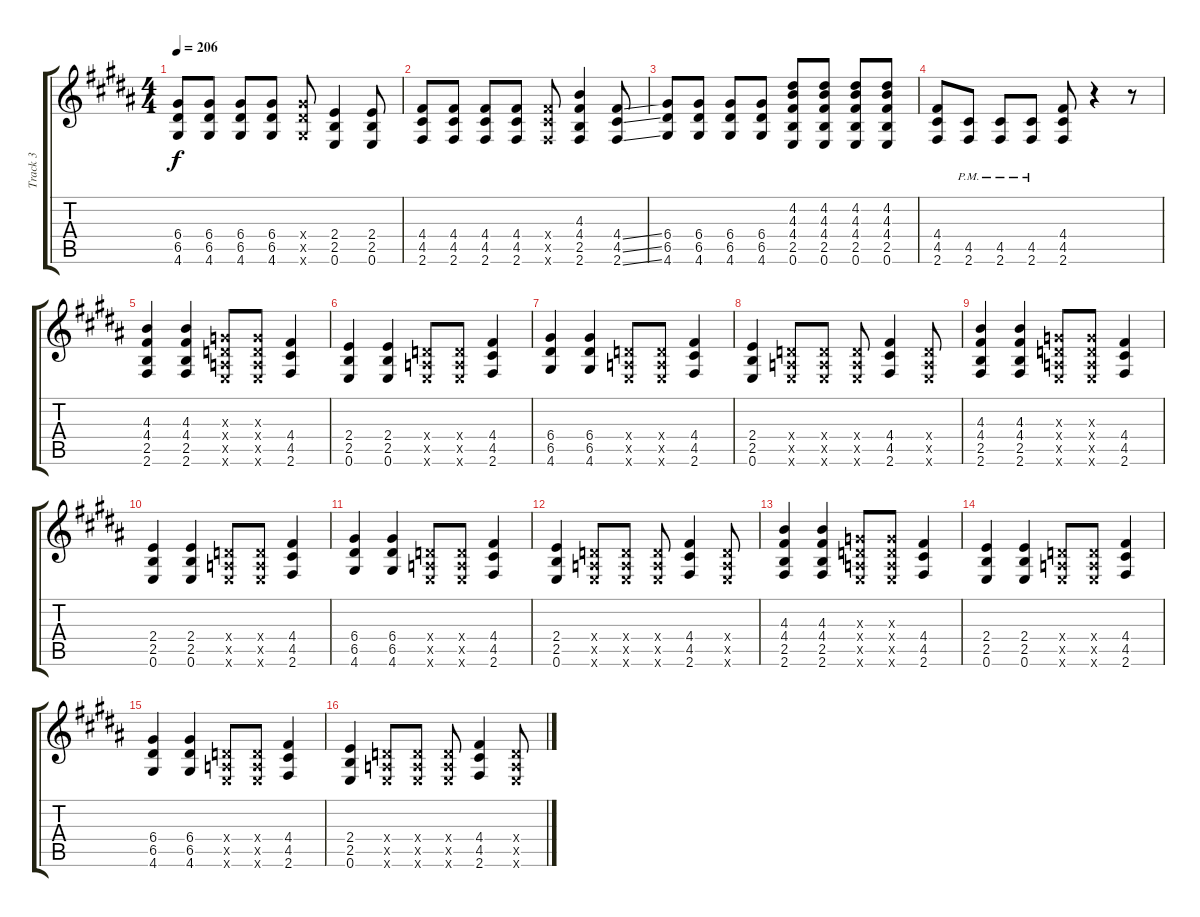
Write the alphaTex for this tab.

\track ("Track 3" "Track 3") {instrument distortionguitar}
\staff {score tabs}
\tuning (E4 B3 G3 D3 A2 E2) {hide}
\ts (4 4)
\tempo 206
\clef g2
\ks b
(6.4 6.5 4.6).8{dy f} (6.4 6.5 4.6).8 (6.4 6.5 4.6).8 (6.4 6.5 4.6).8 (6.4{x} 6.5{x} 4.6{x}).8 (2.4 2.5 0.6).4 (2.4 2.5 0.6).8 |
(4.4 4.5 2.6).8 (4.4 4.5 2.6).8 (4.4 4.5 2.6).8 (4.4 4.5 2.6).8 (4.4{x} 4.5{x} 2.6{x}).8 (4.3 4.4 2.5 2.6).4 (4.4{ss} 4.5{ss} 2.6{ss}).8 |
(6.4 6.5 4.6).8 (6.4 6.5 4.6).8 (6.4 6.5 4.6).8 (6.4 6.5 4.6).8 (4.2 4.3 4.4 2.5 0.6).8 (4.2 4.3 4.4 2.5 0.6).8 (4.2 4.3 4.4 2.5 0.6).8 (4.2 4.3 4.4 2.5 0.6).8 |
(4.4 4.5 2.6).8 (4.5{pm} 2.6{pm}).8 (4.5{pm} 2.6{pm}).8 (4.5{pm} 2.6{pm}).8 (4.4 4.5 2.6).8 r.4 r.8 |
(4.3 4.4 2.5 2.6).4 (4.3 4.4 2.5 2.6).4 (0.3{x} 0.4{x} 0.5{x} 0.6{x}).8 (0.3{x} 0.4{x} 0.5{x} 0.6{x}).8 (4.4 4.5 2.6).4 |
(2.4 2.5 0.6).4 (2.4 2.5 0.6).4 (0.4{x} 0.5{x} 0.6{x}).8 (0.4{x} 0.5{x} 0.6{x}).8 (4.4 4.5 2.6).4 |
(6.4 6.5 4.6).4 (6.4 6.5 4.6).4 (0.4{x} 0.5{x} 0.6{x}).8 (0.4{x} 0.5{x} 0.6{x}).8 (4.4 4.5 2.6).4 |
(2.4 2.5 0.6).4 (0.4{x} 0.5{x} 0.6{x}).8 (0.4{x} 0.5{x} 0.6{x}).8 (0.4{x} 0.5{x} 0.6{x}).8 (4.4 4.5 2.6).4 (0.4{x} 0.5{x} 0.6{x}).8 |
(4.3 4.4 2.5 2.6).4 (4.3 4.4 2.5 2.6).4 (0.3{x} 0.4{x} 0.5{x} 0.6{x}).8 (0.3{x} 0.4{x} 0.5{x} 0.6{x}).8 (4.4 4.5 2.6).4 |
(2.4 2.5 0.6).4 (2.4 2.5 0.6).4 (0.4{x} 0.5{x} 0.6{x}).8 (0.4{x} 0.5{x} 0.6{x}).8 (4.4 4.5 2.6).4 |
(6.4 6.5 4.6).4 (6.4 6.5 4.6).4 (0.4{x} 0.5{x} 0.6{x}).8 (0.4{x} 0.5{x} 0.6{x}).8 (4.4 4.5 2.6).4 |
(2.4 2.5 0.6).4 (0.4{x} 0.5{x} 0.6{x}).8 (0.4{x} 0.5{x} 0.6{x}).8 (0.4{x} 0.5{x} 0.6{x}).8 (4.4 4.5 2.6).4 (0.4{x} 0.5{x} 0.6{x}).8 |
(4.3 4.4 2.5 2.6).4 (4.3 4.4 2.5 2.6).4 (0.3{x} 0.4{x} 0.5{x} 0.6{x}).8 (0.3{x} 0.4{x} 0.5{x} 0.6{x}).8 (4.4 4.5 2.6).4 |
(2.4 2.5 0.6).4 (2.4 2.5 0.6).4 (0.4{x} 0.5{x} 0.6{x}).8 (0.4{x} 0.5{x} 0.6{x}).8 (4.4 4.5 2.6).4 |
(6.4 6.5 4.6).4 (6.4 6.5 4.6).4 (0.4{x} 0.5{x} 0.6{x}).8 (0.4{x} 0.5{x} 0.6{x}).8 (4.4 4.5 2.6).4 |
(2.4 2.5 0.6).4 (0.4{x} 0.5{x} 0.6{x}).8 (0.4{x} 0.5{x} 0.6{x}).8 (0.4{x} 0.5{x} 0.6{x}).8 (4.4 4.5 2.6).4 (0.4{x} 0.5{x} 0.6{x}).8
